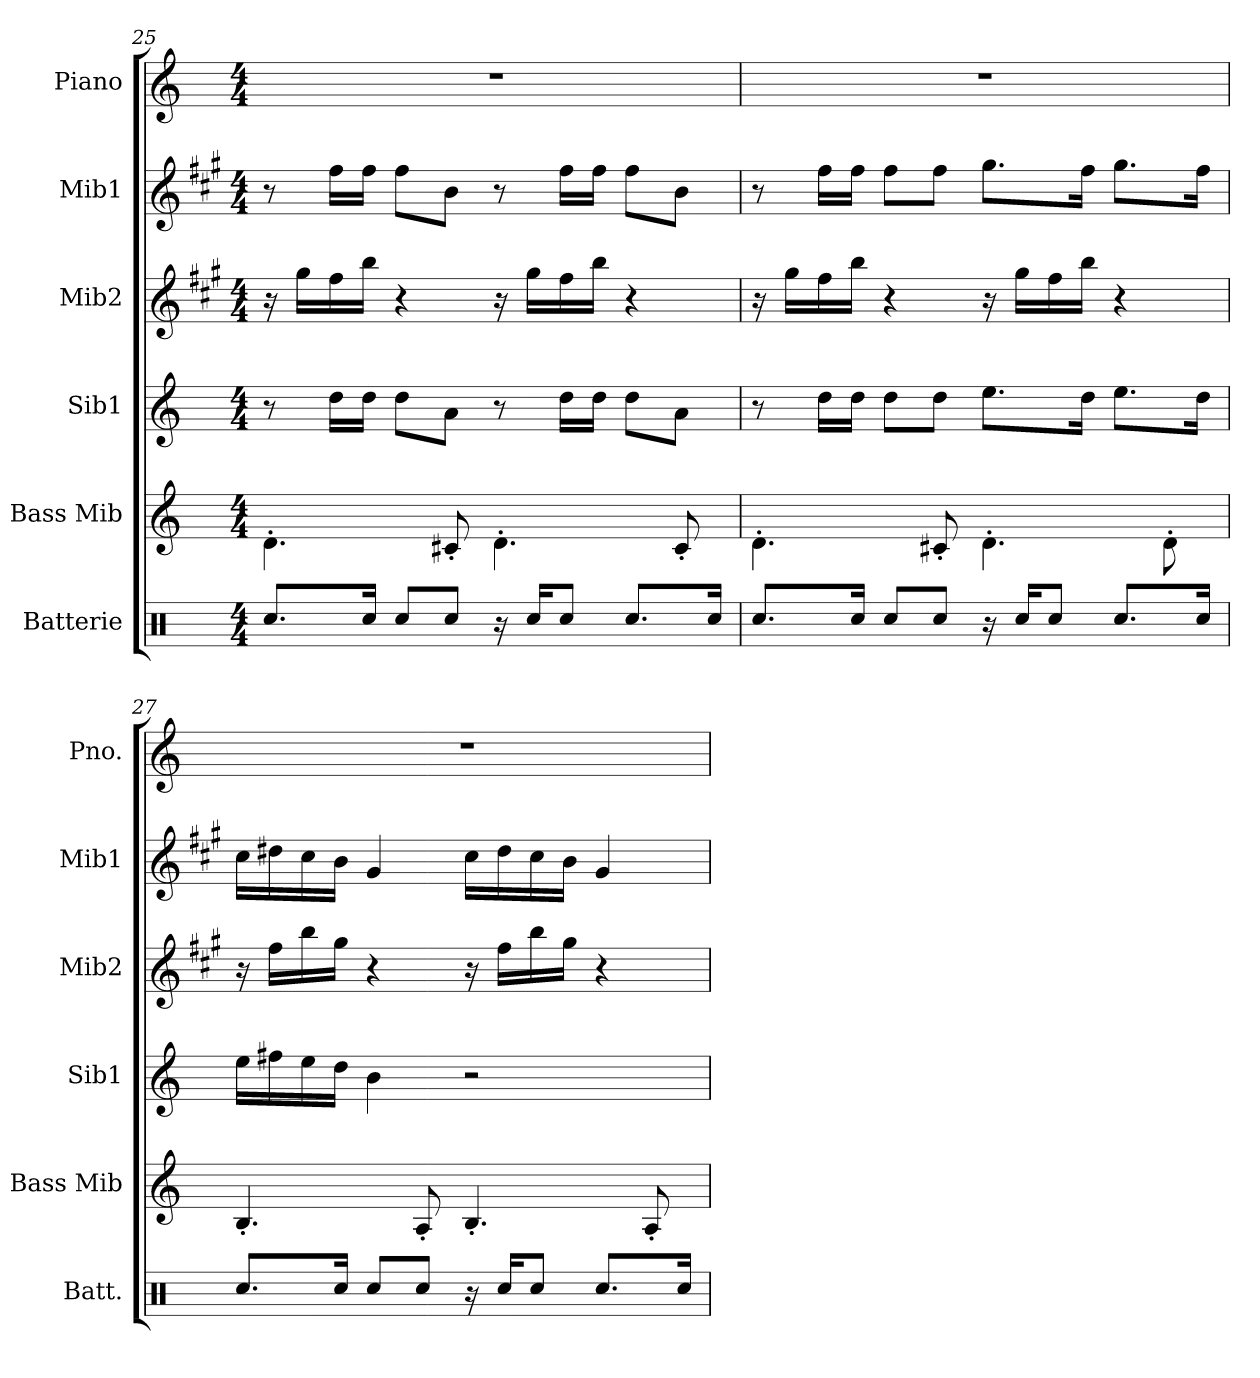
**kern	**kern	**kern	**kern	**kern	**kern
*part6	*part5	*part4	*part3	*part2	*part1
*staff6	*staff5	*staff4	*staff3	*staff2	*staff1
*I"Batterie	*I"Bass Mib	*I"Sib1	*I"Mib2	*I"Mib1	*I"Piano
*I'Batt.	*I'Bass Mib	*I'Sib1	*I'Mib2	*I'Mib1	*I'Pno.
!!LO:PB:g=z
*clefX	*clefG2	*clefG2	*clefG2	*clefG2	*clefG2
*	*ITrd12c21	*ITrd8c14	*ITrd5c9	*ITrd5c9	*
*k[]	*k[]	*k[]	*k[]	*k[]	*k[]
*M4/4	*M4/4	*M4/4	*M4/4	*M4/4	*M4/4
=25	=25	=25	=25	=25	=25
8.Rcc/L	4.D'\	8r	16r	8r	1r
.	.	.	16b\LL	.	.
.	.	16d\LL	16a\	16a\LL	.
16Rcc/Jk	.	16d\JJ	16dd\JJ	16a\JJ	.
8Rcc/L	.	8d\L	4r	8a\L	.
8Rcc/J	8C#X'/	8A\J	.	8d\J	.
16r	4.D'\	8r	16r	8r	.
16Rcc/KL	.	.	16b\LL	.	.
8Rcc/J	.	16d\LL	16a\	16a\LL	.
.	.	16d\JJ	16dd\JJ	16a\JJ	.
8.Rcc/L	.	8d\L	4r	8a\L	.
.	8C#'/	8A\J	.	8d\J	.
16Rcc/Jk	.	.	.	.	.
=26	=26	=26	=26	=26	=26
8.Rcc/L	4.D'\	8r	16r	8r	1r
.	.	.	16b\LL	.	.
.	.	16d\LL	16a\	16a\LL	.
16Rcc/Jk	.	16d\JJ	16dd\JJ	16a\JJ	.
8Rcc/L	.	8d\L	4r	8a\L	.
8Rcc/J	8C#X'/	8d\J	.	8a\J	.
16r	4.D'\	8.e\L	16r	8.b\L	.
16Rcc/KL	.	.	16b\LL	.	.
8Rcc/J	.	.	16a\	.	.
.	.	16d\Jk	16dd\JJ	16a\Jk	.
8.Rcc/L	.	8.e\L	4r	8.b\L	.
.	8D'\	.	.	.	.
16Rcc/Jk	.	16d\Jk	.	16a\Jk	.
=27	=27	=27	=27	=27	=27
8.Rcc/L	4.BB'/	16e\LL	16r	16e\LL	1r
.	.	16f#X\	16a\LL	16f#X\	.
.	.	16e\	16dd\	16e\	.
16Rcc/Jk	.	16d\JJ	16b\JJ	16d\JJ	.
8Rcc/L	.	4B\	4r	4B/	.
8Rcc/J	8AA'/	.	.	.	.
16r	4.BB'/	2r	16r	16e\LL	.
16Rcc/KL	.	.	16a\LL	16f#\	.
8Rcc/J	.	.	16dd\	16e\	.
.	.	.	16b\JJ	16d\JJ	.
8.Rcc/L	.	.	4r	4B/	.
.	8AA'/	.	.	.	.
16Rcc/Jk	.	.	.	.	.
=	=	=	=	=	=
*-	*-	*-	*-	*-	*-
